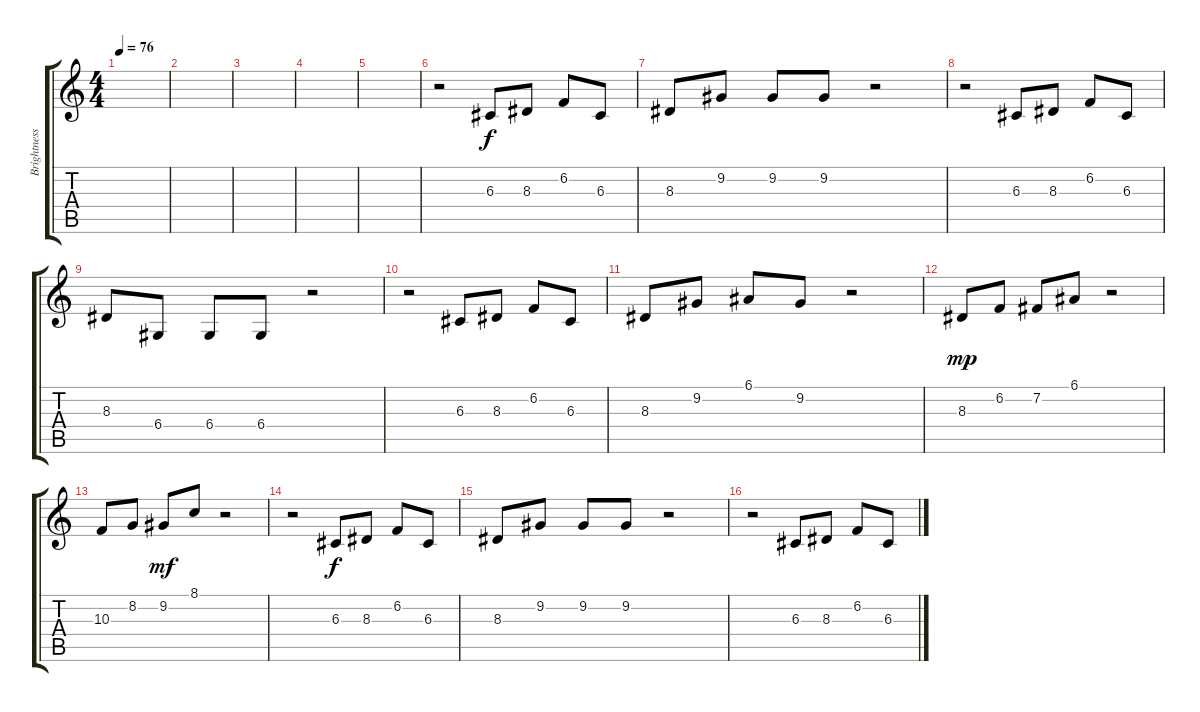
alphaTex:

\track ("Brightness" "Brightness") {instrument fx5brightness}
\staff {score tabs}
\tuning (E4 B3 G3 D3 A2 E2) {hide}
\ts (4 4)
\tempo 76
\clef g2
\ks c
|
|
|
|
|
r.2 6.3.8 8.3.8 6.2.8 6.3.8 |
8.3.8 9.2.8 9.2.8 9.2.8 r.2 |
r.2 6.3.8 8.3.8 6.2.8 6.3.8 |
8.3.8 6.4.8 6.4.8 6.4.8{txt ""} r.2 |
r.2 6.3.8 8.3.8 6.2.8 6.3.8 |
8.3.8 9.2.8 6.1.8 9.2.8 r.2 |
8.3.8{dy mp} 6.2.8 7.2.8 6.1.8 r.2 |
10.3.8 8.2.8 9.2.8{dy mf} 8.1.8 r.2 |
r.2 6.3.8{dy f} 8.3.8 6.2.8 6.3.8 |
8.3.8 9.2.8 9.2.8 9.2.8 r.2 |
r.2 6.3.8 8.3.8 6.2.8 6.3.8
